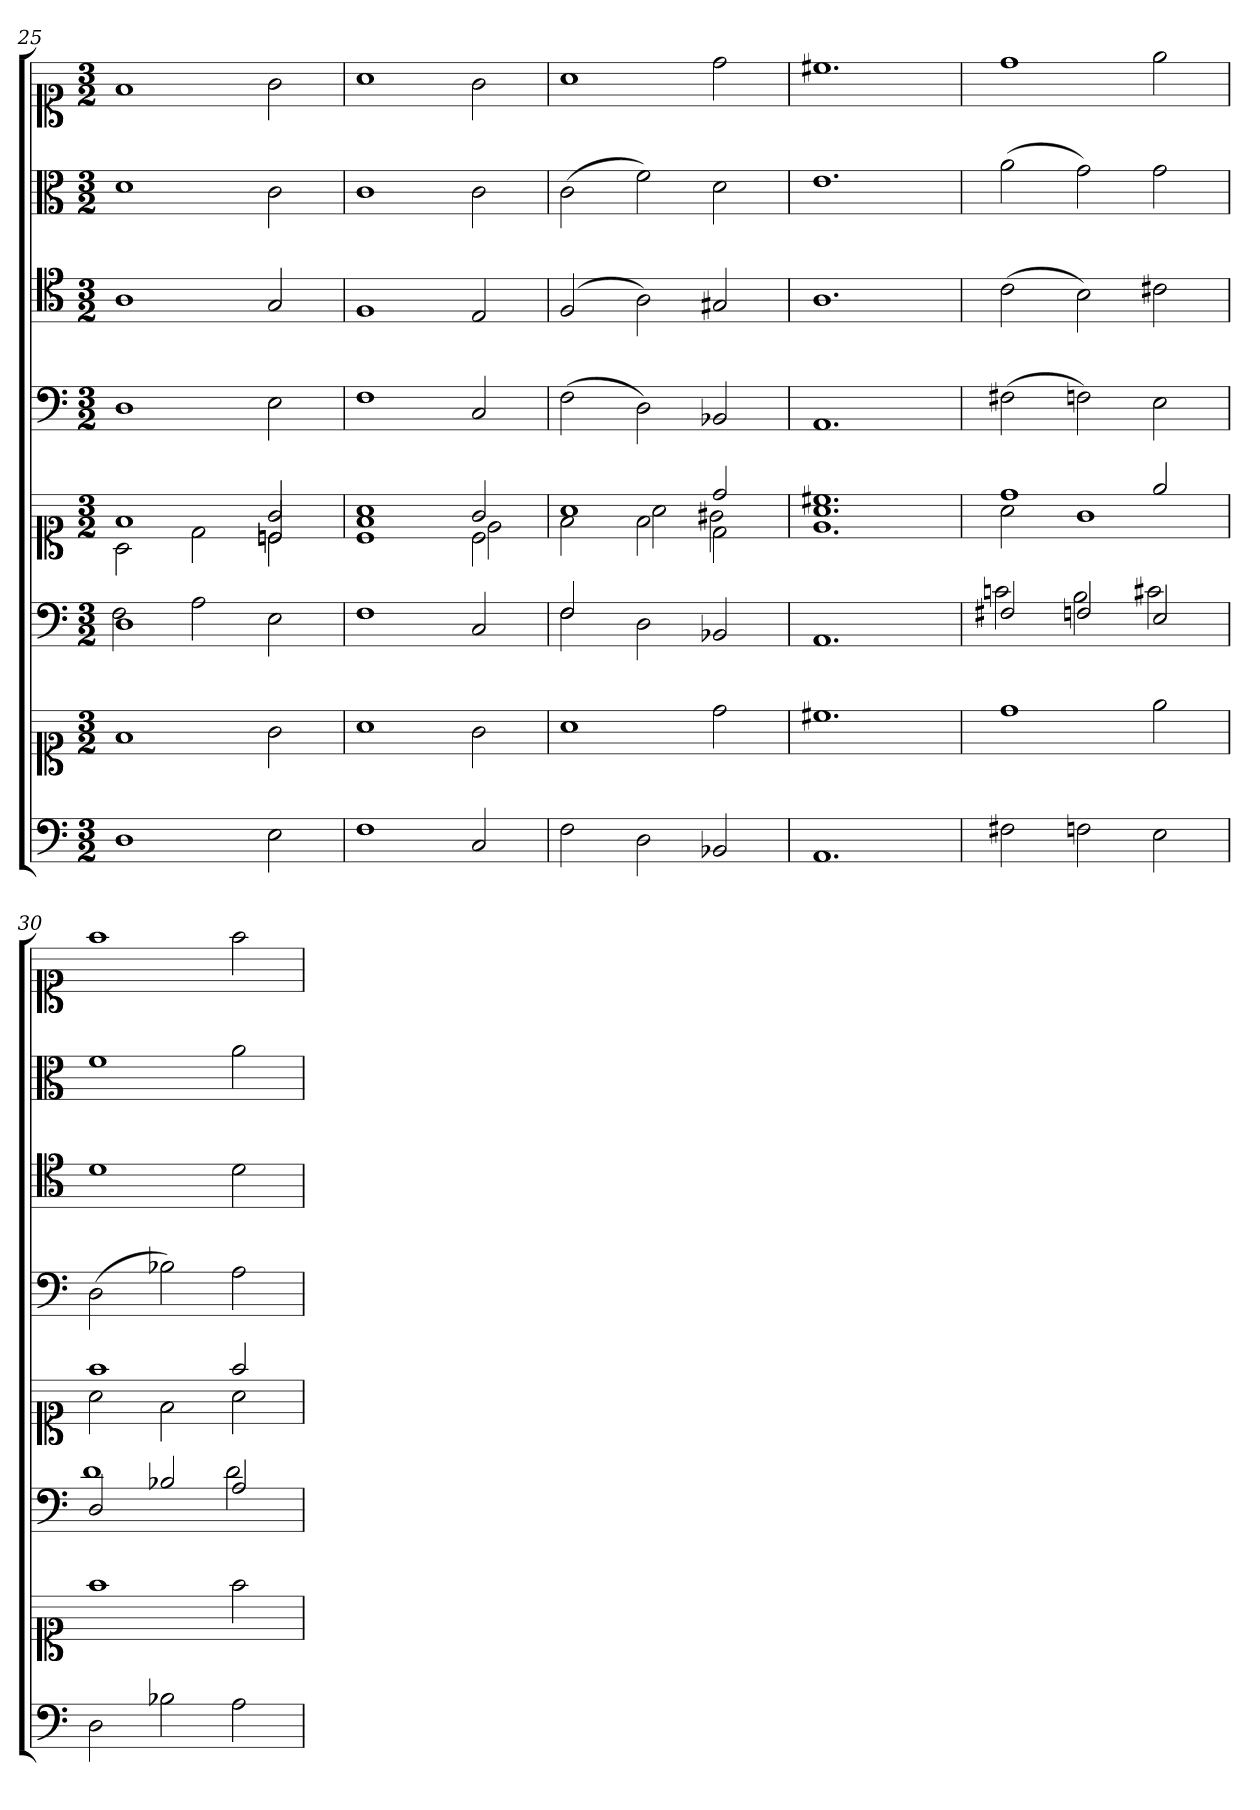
**kern	**kern	**kern	**kern	**kern	**kern	**kern	**kern
*part6	*part6	*part5	*part5	*part4	*part3	*part2	*part1
*staff8	*staff7	*staff6	*staff5	*staff4	*staff3	*staff2	*staff1
*clefF4	*clefC1	*clefF4	*clefC1	*clefF4	*clefC4	*clefC3	*clefC1
*k[]	*k[]	*k[]	*k[]	*k[]	*k[]	*k[]	*k[]
*M3/2	*M3/2	*M3/2	*M3/2	*M3/2	*M3/2	*M3/2	*M3/2
=25	=25	=25	=25	=25	=25	=25	=25
*	*	*^	*^	*	*	*	*
*	*	*	*	*	*^	*	*	*	*
1D	1f	1D	2F	1f	2ryy	2A\	1D	1A	1d	1f
.	.	.	2A	.	2ryy	2d\	.	.	.	.
2E	2g	2E	2ryy	2g	2cn	2cn/	2E	2G	2c	2g
*	*	*v	*v	*	*	*	*	*	*	*
=26	=26	=26	=26	=26	=26	=26	=26	=26	=26
1F	1a	1F	1a	1c	1f\	1F	1F	1c	1a
2C	2g	2C	2g	2c	2e\	2C	2E	2c	2g
=27	=27	=27	=27	=27	=27	=27	=27	=27	=27
*	*	*^	*	*	*	*	*	*	*
2F	1a	2F	2F	1a	2ryy	2f\	(2F	(2F	(2c	1a
2D	.	2D	1ryy	.	2f	2a\	2D)	2A)	2f)	.
2BB-X	2dd	2BB-X	.	2dd	2d	2g#X\	2BB-X	2G#X	2d	2dd
*	*	*v	*v	*	*	*	*	*	*	*
=28	=28	=28	=28	=28	=28	=28	=28	=28	=28
1.AA	1.cc#X	1.AA	1.cc#X	1.e	1.a\	1.AA	1.A	1.e	1.cc#X
*	*	*	*	*v	*v	*	*	*	*
=29	=29	=29	=29	=29	=29	=29	=29	=29
*	*	*^	*	*	*	*	*	*
2F#X	1dd	2F#X	2cn	1dd	2a	(2F#X	(2c	(2a	1dd
2Fn	.	2Fn	2B	.	1g	2Fn)	2B)	2g)	.
2E	2ee	2E	2c#X	2ee	.	2E	2c#X	2g	2ee
=30	=30	=30	=30	=30	=30	=30	=30	=30	=30
2D	1ff	2D	1d	1ff	2a	(2D	1d	1f	1ff
2B-X	.	2B-X	.	.	2f	2B-X)	.	.	.
2A	2ff	2A	2d	2ff	2a	2A	2d	2a	2ff
*	*	*v	*v	*	*	*	*	*	*
*	*	*	*v	*v	*	*	*	*
=	=	=	=	=	=	=	=
*-	*-	*-	*-	*-	*-	*-	*-
